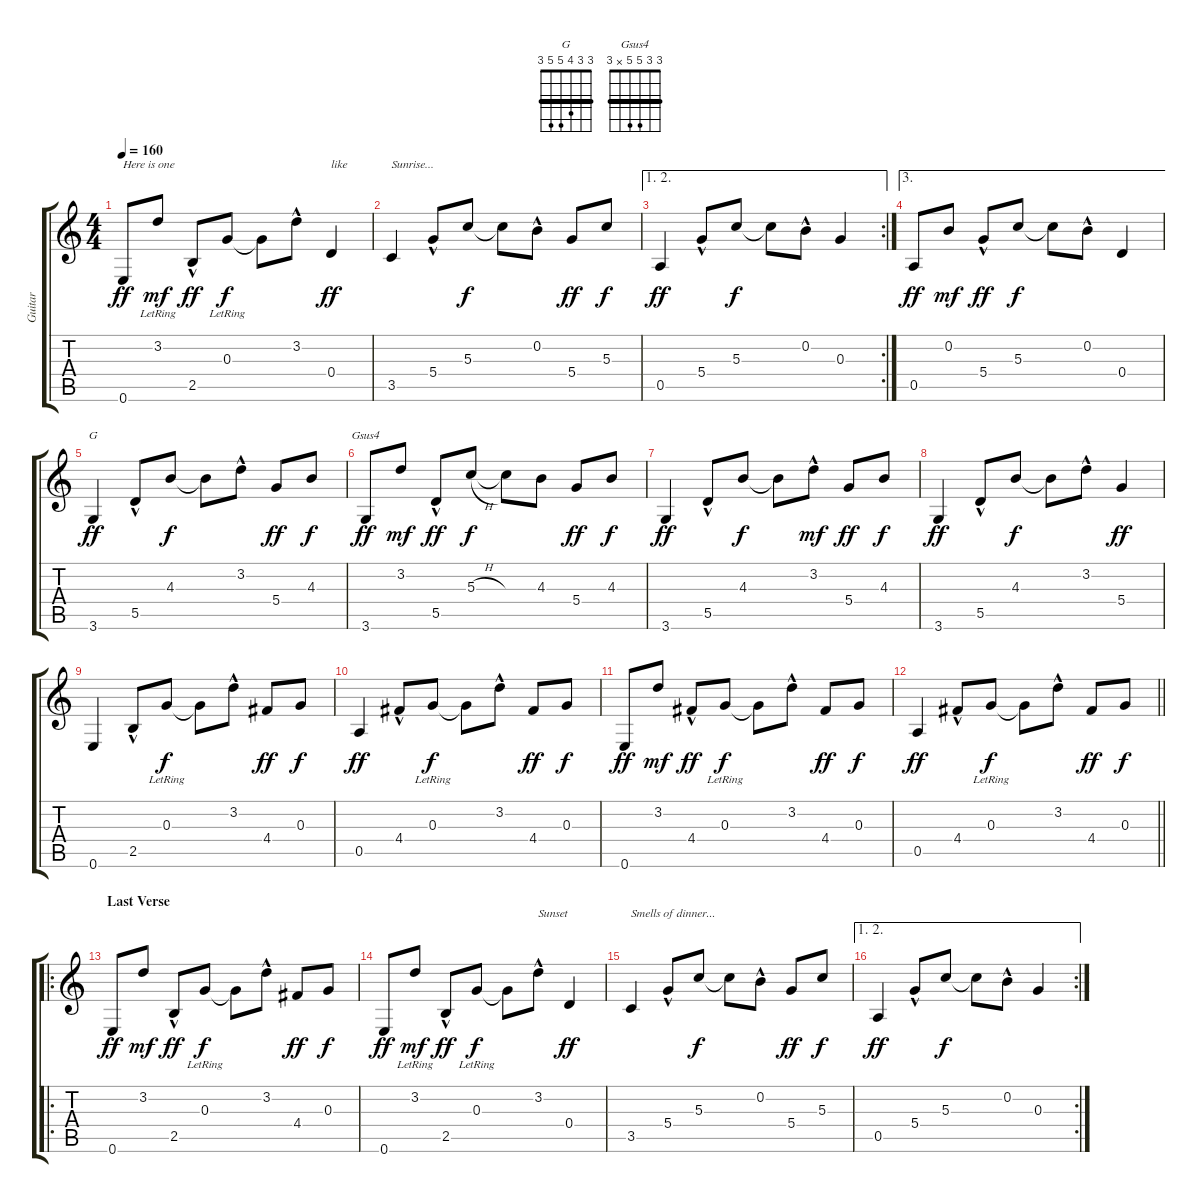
\track ("Guitar" "Guitar") {instrument acousticguitarsteel}
\staff {score tabs}
\tuning (E4 B3 G3 D3 A2 E2) {hide}
\chord ("G" 3 3 4 5 5 3) {barre 3}
\chord ("Gsus4" 3 3 5 5 x 3) {barre 3}
\ts (4 4)
\tempo 160
\clef g2
\ks c
0.6.8{txt "Here is one" dy ff} 3.2{lr}.8{dy mf} 2.5{hac}.8{dy ff} 0.3{lr}.8{dy f} 0.3{t}.8 3.2{hac}.8 0.4.4{txt "like" dy ff} |
3.5.4{txt "Sunrise..."} 5.4{hac}.8 5.3.8{dy f} 5.3{t}.8 0.2{hac}.8 5.4.8{dy ff} 5.3.8{dy f} |
\ae (1 2)
\rc 2
0.5.4{dy ff} 5.4{hac}.8 5.3.8{dy f} 5.3{t}.8 0.2{hac}.8 0.3.4 |
\ae 3
0.5.8{dy ff} 0.2.8{dy mf} 5.4{hac}.8{dy ff} 5.3.8{dy f} 5.3{t}.8 0.2{hac}.8 0.4.4 |
3.6.4{ch "G" dy ff} 5.5{hac}.8 4.3.8{dy f} 4.3{t}.8 3.2{hac}.8 5.4.8{dy ff} 4.3.8{dy f} |
3.6.8{ch "Gsus4" dy ff} 3.2.8{dy mf} 5.5{hac}.8{dy ff} 5.3{h}.8{dy f} 5.3{t}.8 4.3.8 5.4.8{dy ff} 4.3.8{dy f} |
3.6.4{dy ff} 5.5{hac}.8 4.3.8{dy f} 4.3{t}.8 3.2{hac}.8{dy mf} 5.4.8{dy ff} 4.3.8{dy f} |
3.6.4{dy ff} 5.5{hac}.8 4.3.8{dy f} 4.3{t}.8 3.2{hac}.8 5.4.4{dy ff} |
0.6.4 2.5{hac}.8 0.3{lr}.8{dy f} 0.3{t}.8 3.2{hac}.8 4.4.8{dy ff} 0.3.8{dy f} |
0.5.4{dy ff} 4.4{hac}.8 0.3{lr}.8{dy f} 0.3{t}.8 3.2{hac}.8 4.4.8{dy ff} 0.3.8{dy f} |
0.6.8{dy ff} 3.2.8{dy mf} 4.4{hac}.8{dy ff} 0.3{lr}.8{dy f} 0.3{t}.8 3.2{hac}.8 4.4.8{dy ff} 0.3.8{dy f} |
\barLineRight lightlight
0.5.4{dy ff} 4.4{hac}.8 0.3{lr}.8{dy f} 0.3{t}.8 3.2{hac}.8 4.4.8{dy ff} 0.3.8{dy f} |
\ro
\section ("" "Last Verse")
0.6.8{dy ff} 3.2.8{dy mf} 2.5{hac}.8{dy ff} 0.3{lr}.8{dy f} 0.3{t}.8 3.2{hac}.8 4.4.8{dy ff} 0.3.8{dy f} |
0.6.8{dy ff} 3.2{lr}.8{dy mf} 2.5{hac}.8{dy ff} 0.3{lr}.8{dy f} 0.3{t}.8 3.2{hac}.8{txt "Sunset"} 0.4.4{dy ff} |
3.5.4{txt "Smells of dinner..."} 5.4{hac}.8 5.3.8{dy f} 5.3{t}.8 0.2{hac}.8 5.4.8{dy ff} 5.3.8{dy f} |
\ae (1 2)
\rc 2
0.5.4{dy ff} 5.4{hac}.8 5.3.8{dy f} 5.3{t}.8 0.2{hac}.8 0.3.4
